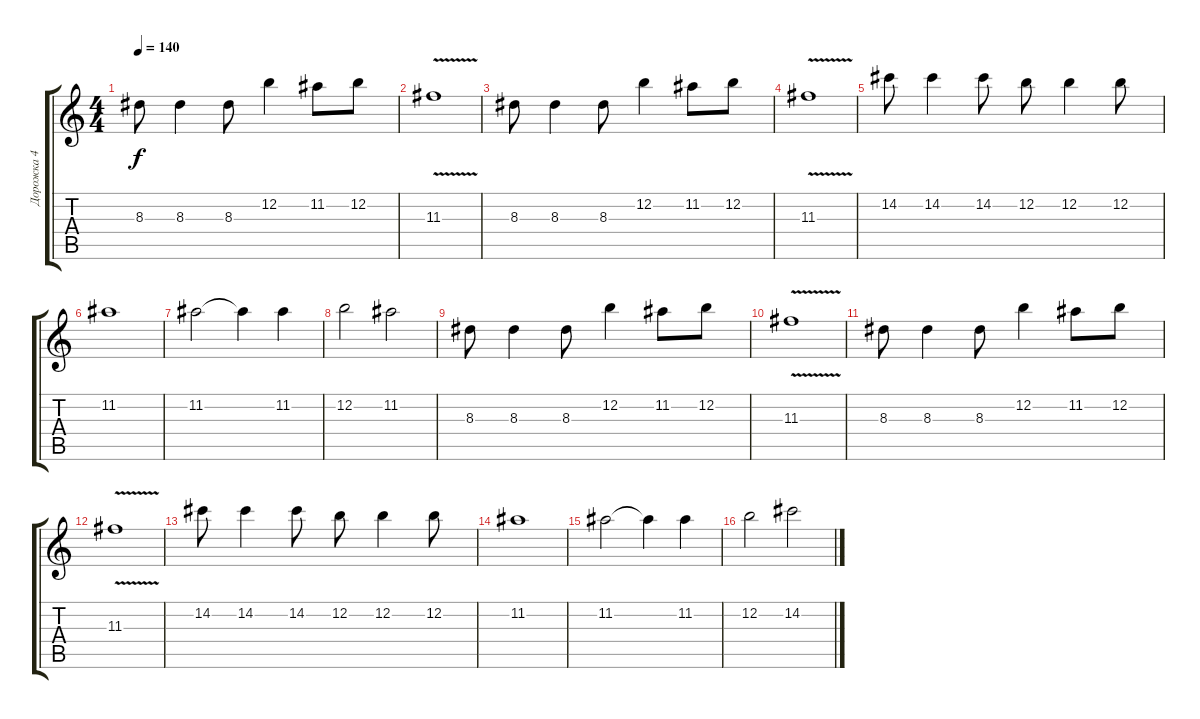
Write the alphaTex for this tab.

\track ("Дорожка 4" "Дорожка 4") {instrument overdrivenguitar}
\staff {score tabs}
\tuning (E4 B3 G3 D3 A2 E2) {hide}
\ts (4 4)
\tempo 140
\clef g2
\ks c
8.3.8{dy f} 8.3.4 8.3.8 12.2.4 11.2.8 12.2.8 |
11.3{v}.1 |
8.3.8 8.3.4 8.3.8 12.2.4 11.2.8 12.2.8 |
11.3{v}.1 |
14.2.8 14.2.4 14.2.8 12.2.8 12.2.4 12.2.8 |
11.2.1 |
11.2.2 11.2{t}.4 11.2.4 |
12.2.2 11.2.2 |
8.3.8 8.3.4 8.3.8 12.2.4 11.2.8 12.2.8 |
11.3{v}.1 |
8.3.8 8.3.4 8.3.8 12.2.4 11.2.8 12.2.8 |
11.3{v}.1 |
14.2.8 14.2.4 14.2.8 12.2.8 12.2.4 12.2.8 |
11.2.1 |
11.2.2 11.2{t}.4 11.2.4 |
12.2.2 14.2.2
